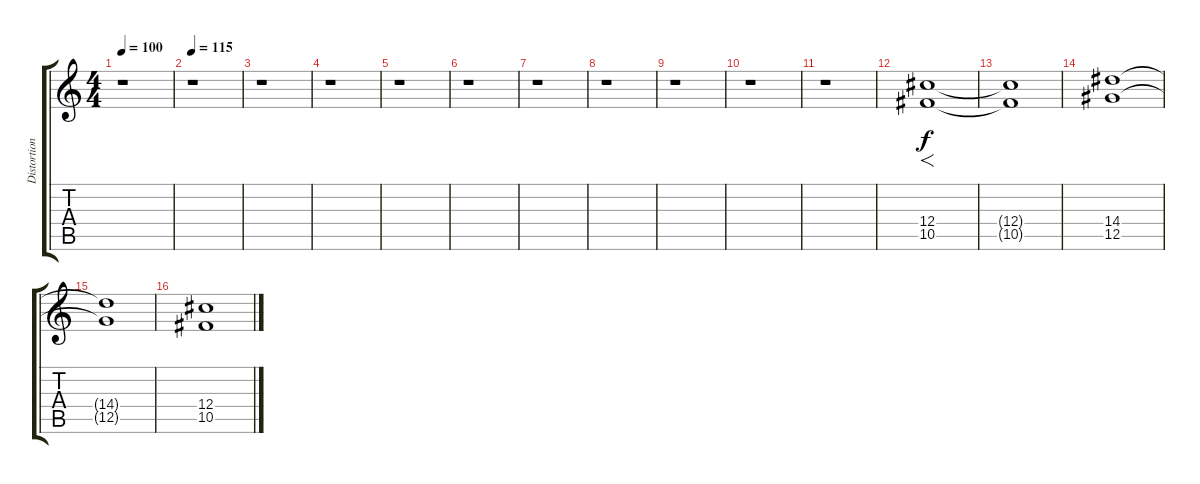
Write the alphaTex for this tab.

\track ("Distortion guitar [Rythm]" "Distortion") {instrument distortionguitar}
\staff {score tabs}
\tuning (Eb4 Bb3 Gb3 Db3 Ab2 Eb2) {hide}
\ts (4 4)
\tempo 100
\clef g2
\ks c
r.1{dy f instrument distortionguitar} |
\tempo 115
r.1 |
r.1 |
r.1 |
r.1 |
r.1 |
r.1 |
r.1 |
r.1 |
r.1 |
r.1 |
(12.4 10.5).1{f volume 8} |
(12.4{t} 10.5{t}).1 |
(14.4 12.5).1{volume 12} |
(14.4{t} 12.5{t}).1 |
(12.4 10.5).1
